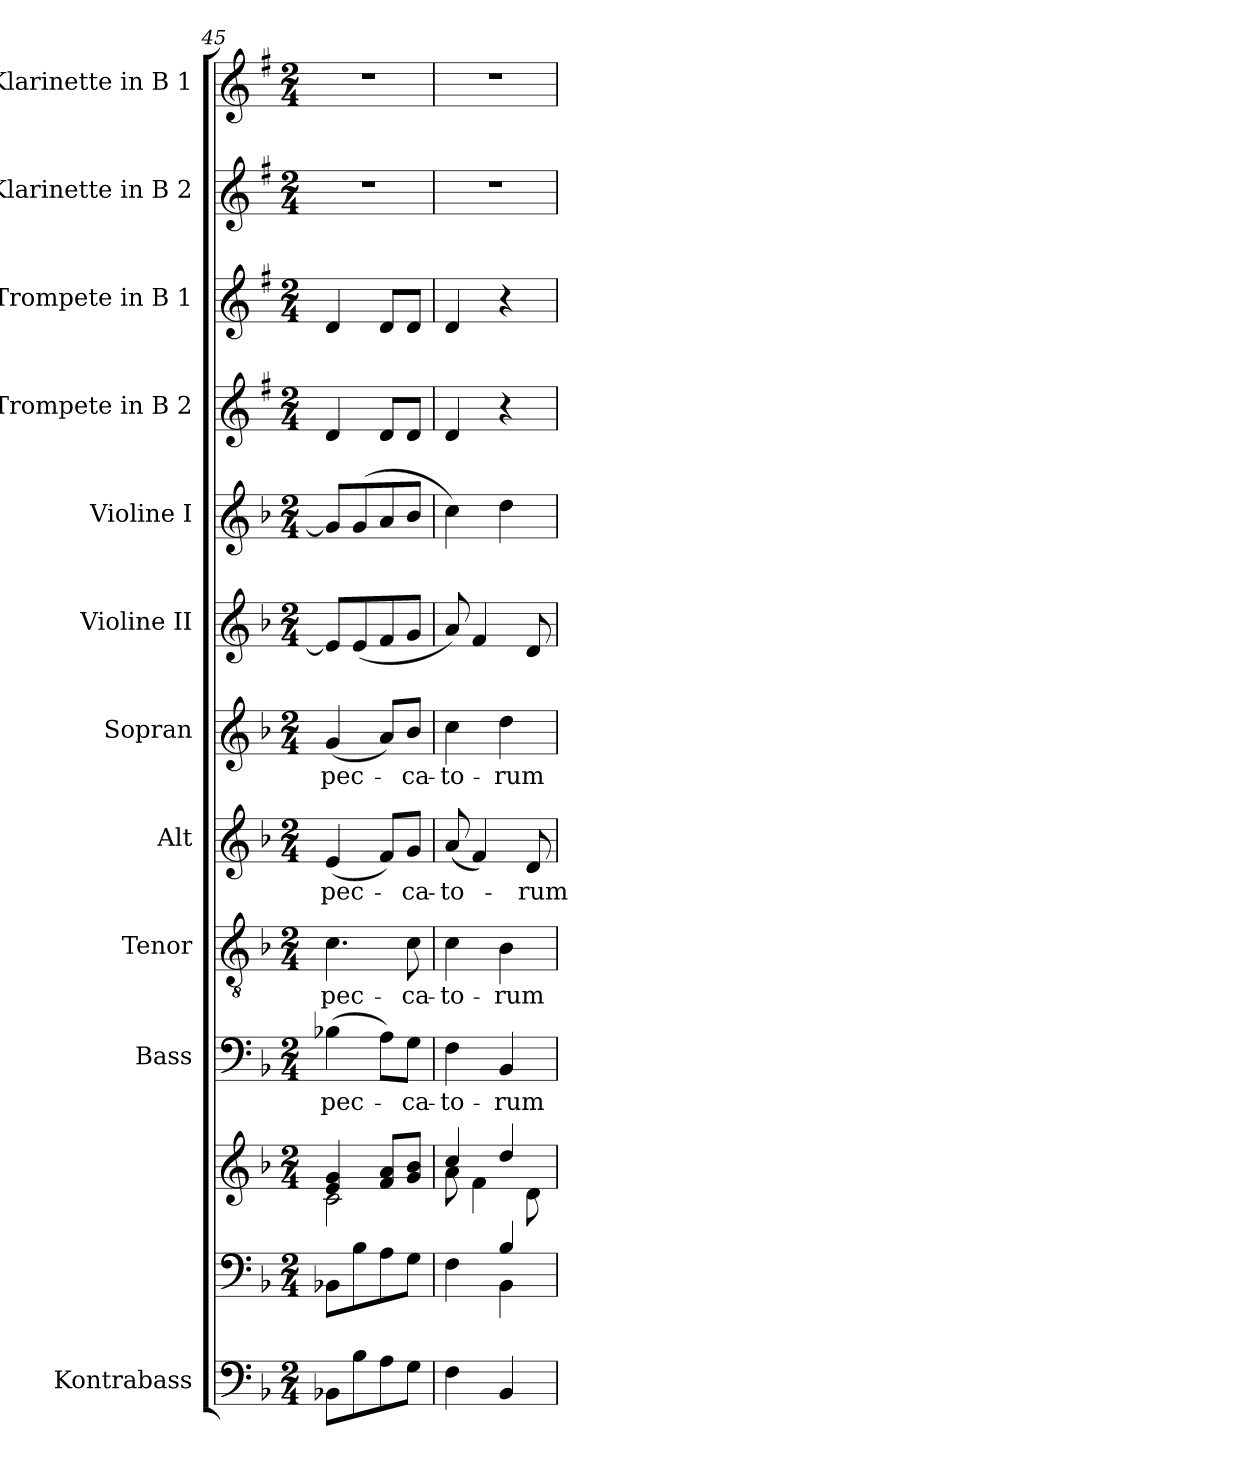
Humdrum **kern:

**kern	**kern	**kern	**kern	**text	**kern	**text	**kern	**text	**kern	**text	**kern	**kern	**kern	**kern	**kern	**kern
*part12	*part11	*part11	*part10	*part10	*part9	*part9	*part8	*part8	*part7	*part7	*part6	*part5	*part4	*part3	*part2	*part1
*staff13	*staff12	*staff11	*staff10	*staff10	*staff9	*staff9	*staff8	*staff8	*staff7	*staff7	*staff6	*staff5	*staff4	*staff3	*staff2	*staff1
*I"Kontrabass	*	*	*I"Bass	*	*I"Tenor	*	*I"Alt	*	*I"Sopran	*	*I"Violine II	*I"Violine I	*I"Trompete in B 2	*I"Trompete in B 1	*I"Klarinette in B 2	*I"Klarinette in B 1
*I'Kb.	*	*	*I'B	*	*I'T	*	*I'A	*	*I'S	*	*I'Vl. II	*I'Vl. I	*	*	*	*
!!LO:PB:g=z
*clefF4	*clefF4	*clefG2	*clefF4	*	*clefGv2	*	*clefG2	*	*clefG2	*	*clefG2	*clefG2	*clefG2	*clefG2	*clefG2	*clefG2
*ITrd7c12	*	*	*	*	*	*	*	*	*	*	*	*	*ITrd1c2	*ITrd1c2	*ITrd1c2	*ITrd1c2
*k[b-]	*k[b-]	*k[b-]	*k[b-]	*	*k[b-]	*	*k[b-]	*	*k[b-]	*	*k[b-]	*k[b-]	*k[b-]	*k[b-]	*k[b-]	*k[b-]
*F:	*F:	*F:	*F:	*	*F:	*	*F:	*	*F:	*	*F:	*F:	*F:	*F:	*F:	*F:
*M2/4	*M2/4	*M2/4	*M2/4	*	*M2/4	*	*M2/4	*	*M2/4	*	*M2/4	*M2/4	*M2/4	*M2/4	*M2/4	*M2/4
=45	=45	=45	=45	=45	=45	=45	=45	=45	=45	=45	=45	=45	=45	=45	=45	=45
*	*	*^	*	*	*	*	*	*	*	*	*	*	*	*	*	*
!	!	!	!	!	!LO:LY:b	!	!LO:LY:b	!	!LO:LY:b	!	!LO:LY:b	!	!	!	!	!	!
8BBB-X\L	8BB-X\L	4e/ 4g/	2c\	(>4B-X\	pec-	4.c\	pec-	(<4e/	pec-	(<4g/	pec-	8e/L]	8g/L]	4c/	4c/	2r	2r
8BB-\	8B-\	.	.	.	.	.	.	.	.	.	.	(<8e/	(>8g/	.	.	.	.
8AA\	8A\	8f/ 8a/L	.	8A\L)	.	.	.	8f/L)	.	8a/L)	.	8f/	8a/	8c/L	8c/L	.	.
!	!	!	!	!	!LO:LY:b	!	!LO:LY:b	!	!LO:LY:b	!	!LO:LY:b	!	!	!	!	!	!
8GG\J	8G\J	8g/ 8b-/J	.	8G\J	-ca-	8c\	-ca-	8g/J	-ca-	8b-/J	-ca-	8g/J	8b-/J	8c/J	8c/J	.	.
=46	=46	=46	=46	=46	=46	=46	=46	=46	=46	=46	=46	=46	=46	=46	=46	=46	=46
*	*^	*	*	*	*	*	*	*	*	*	*	*	*	*	*	*	*
!	!	!	!	!	!	!LO:LY:b	!	!LO:LY:b	!	!LO:LY:b	!	!LO:LY:b	!	!	!	!	!	!
4FF\	4ryy	4F\	4cc/	8a\	4F\	-to-	4c\	-to-	(<8a/	-to-	4cc\	-to-	8a/)	4cc\)	4c/	4c/	2r	2r
.	.	.	.	4f\	.	.	.	.	4f/)	.	.	.	4f/	.	.	.	.	.
!	!	!	!	!	!	!LO:LY:b	!	!LO:LY:b	!	!	!	!LO:LY:b	!	!	!	!	!	!
4BBB-/	4B-/	4BB-\	4dd/	.	4BB-/	-rum	4B-\	-rum	.	.	4dd\	-rum	.	4dd\	4r	4r	.	.
!	!	!	!	!	!	!	!	!	!	!LO:LY:b	!	!	!	!	!	!	!	!
.	.	.	.	8d\	.	.	.	.	8d/	-rum	.	.	8d/	.	.	.	.	.
*	*v	*v	*	*	*	*	*	*	*	*	*	*	*	*	*	*	*	*
*	*	*v	*v	*	*	*	*	*	*	*	*	*	*	*	*	*	*
=	=	=	=	=	=	=	=	=	=	=	=	=	=	=	=	=
*-	*-	*-	*-	*-	*-	*-	*-	*-	*-	*-	*-	*-	*-	*-	*-	*-
